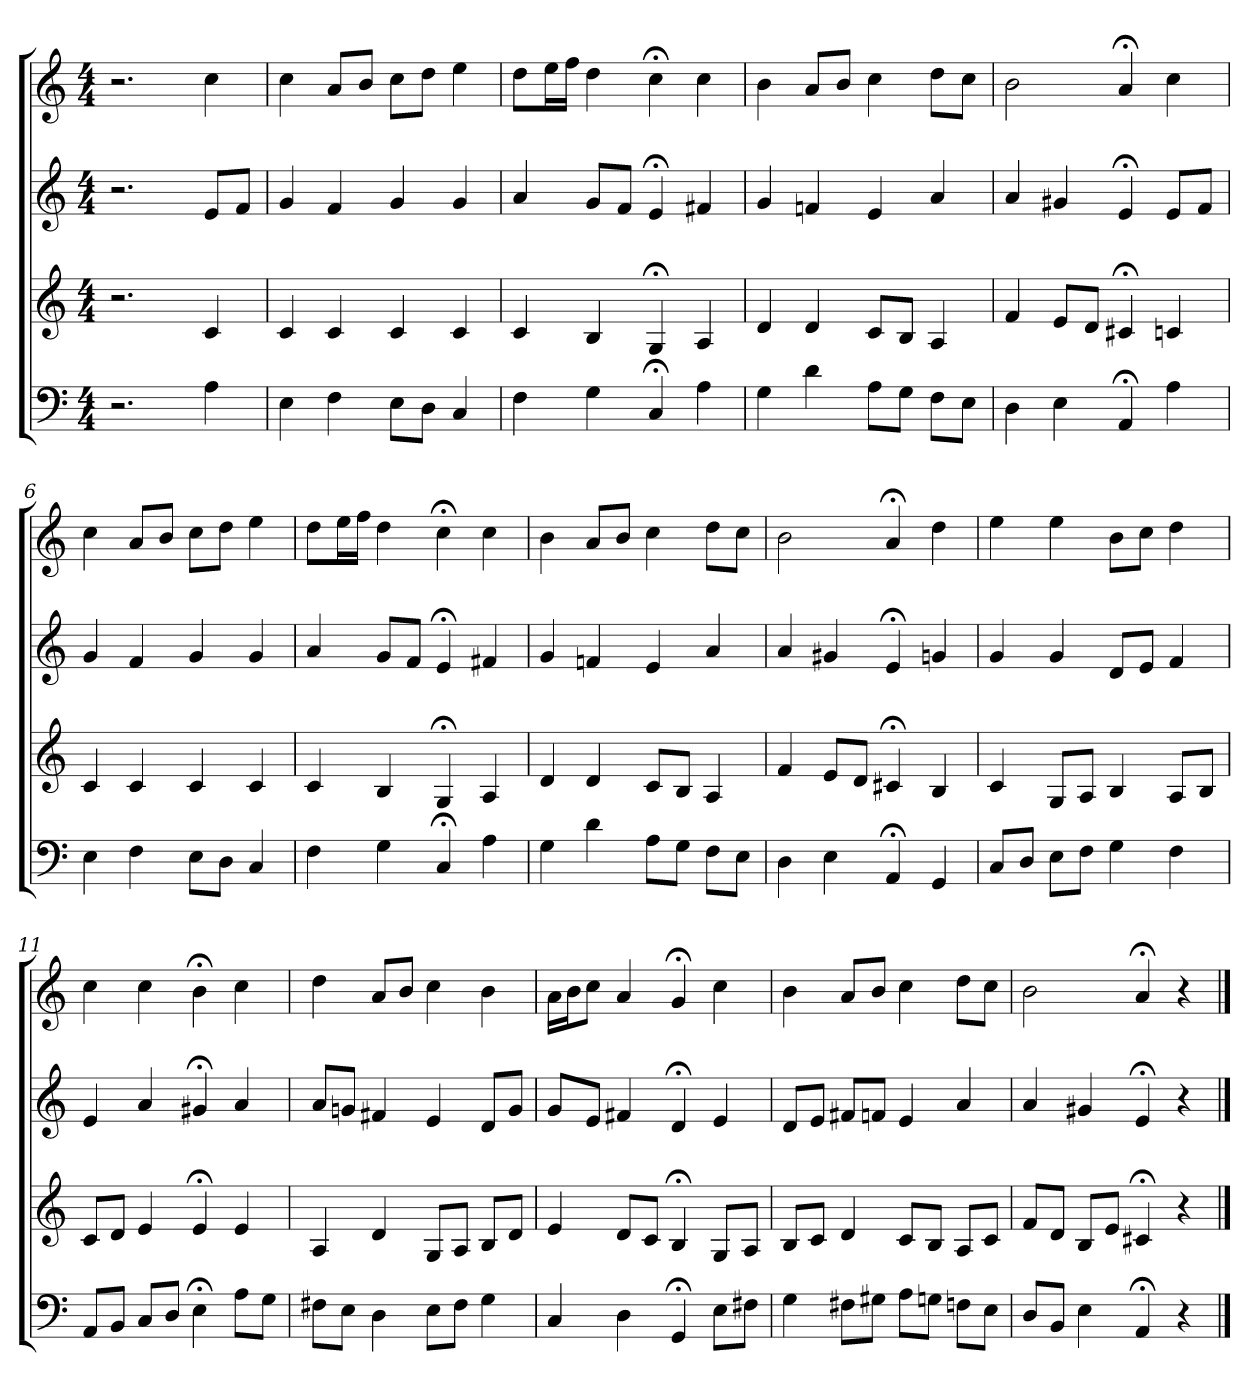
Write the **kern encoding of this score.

**kern	**kern	**kern	**kern
*part4	*part3	*part2	*part1
*staff4	*staff3	*staff2	*staff1
*clefF4	*clefG2	*clefG2	*clefG2
*M4/4	*M4/4	*M4/4	*M4/4
=1	=1	=1	=1
2.r	2.r	2.r	2.r
4A	4c	8e/L	4cc
.	.	8f/J	.
=2	=2	=2	=2
4E	4c	4g	4cc
4F	4c	4f	8a/L
.	.	.	8b/J
8E\L	4c	4g	8cc\L
8D\J	.	.	8dd\J
4C	4c	4g	4ee
=3	=3	=3	=3
4F	4c	4a	8dd\L
.	.	.	16ee\L
.	.	.	16ff\JJ
4G	4B	8g/L	4dd
.	.	8f/J	.
4C;<	4G;<	4e;<	4cc;<
4A	4A	4f#X	4cc
=4	=4	=4	=4
4G	4d	4g	4b
4d	4d	4fn	8a/L
.	.	.	8b/J
8A\L	8c/L	4e	4cc
8G\J	8B/J	.	.
8F\L	4A	4a	8dd\L
8E\J	.	.	8cc\J
=5	=5	=5	=5
4D	4f	4a	2b
4E	8e/L	4g#X	.
.	8d/J	.	.
4AA;<	4c#X;<	4e;<	4a;<
4A	4c	8e/L	4cc
.	.	8f/J	.
=6	=6	=6	=6
4E	4c	4g	4cc
4F	4c	4f	8a/L
.	.	.	8b/J
8E\L	4c	4g	8cc\L
8D\J	.	.	8dd\J
4C	4c	4g	4ee
=7	=7	=7	=7
4F	4c	4a	8dd\L
.	.	.	16ee\L
.	.	.	16ff\JJ
4G	4B	8g/L	4dd
.	.	8f/J	.
4C;<	4G;<	4e;<	4cc;<
4A	4A	4f#X	4cc
=8	=8	=8	=8
4G	4d	4g	4b
4d	4d	4fn	8a/L
.	.	.	8b/J
8A\L	8c/L	4e	4cc
8G\J	8B/J	.	.
8F\L	4A	4a	8dd\L
8E\J	.	.	8cc\J
=9	=9	=9	=9
4D	4f	4a	2b
4E	8e/L	4g#X	.
.	8d/J	.	.
4AA;<	4c#X;<	4e;<	4a;<
4GG	4B	4gn	4dd
=10	=10	=10	=10
8C/L	4c	4g	4ee
8D/J	.	.	.
8E\L	8G/L	4g	4ee
8F\J	8A/J	.	.
4G	4B	8d/L	8b\L
.	.	8e/J	8cc\J
4F	8A/L	4f	4dd
.	8B/J	.	.
=11	=11	=11	=11
8AA/L	8c/L	4e	4cc
8BB/J	8d/J	.	.
8C/L	4e	4a	4cc
8D/J	.	.	.
4E;<	4e;<	4g#X;<	4b;<
8A\L	4e	4a	4cc
8G\J	.	.	.
=12	=12	=12	=12
8F#X\L	4A	8a/L	4dd
8E\J	.	8gn/J	.
4D	4d	4f#X	8a/L
.	.	.	8b/J
8E\L	8G/L	4e	4cc
8F#\J	8A/J	.	.
4G	8B/L	8d/L	4b
.	8d/J	8g/J	.
=13	=13	=13	=13
4C	4e	8g/L	16a\LL
.	.	.	16b\J
.	.	8e/J	8cc\J
4D	8d/L	4f#X	4a
.	8c/J	.	.
4GG;<	4B;<	4d;<	4g;<
8E\L	8G/L	4e	4cc
8F#X\J	8A/J	.	.
=14	=14	=14	=14
4G	8B/L	8d/L	4b
.	8c/J	8e/J	.
8F#X\L	4d	8f#X/L	8a/L
8G#X\J	.	8fn/J	8b/J
8A\L	8c/L	4e	4cc
8Gn\J	8B/J	.	.
8Fn\L	8A/L	4a	8dd\L
8E\J	8c/J	.	8cc\J
=15	=15	=15	=15
8D/L	8f/L	4a	2b
8BB/J	8d/J	.	.
4E	8B/L	4g#X	.
.	8e/J	.	.
4AA;<	4c#X;<	4e;<	4a;<
4r	4r	4r	4r
==	==	==	==
*-	*-	*-	*-
